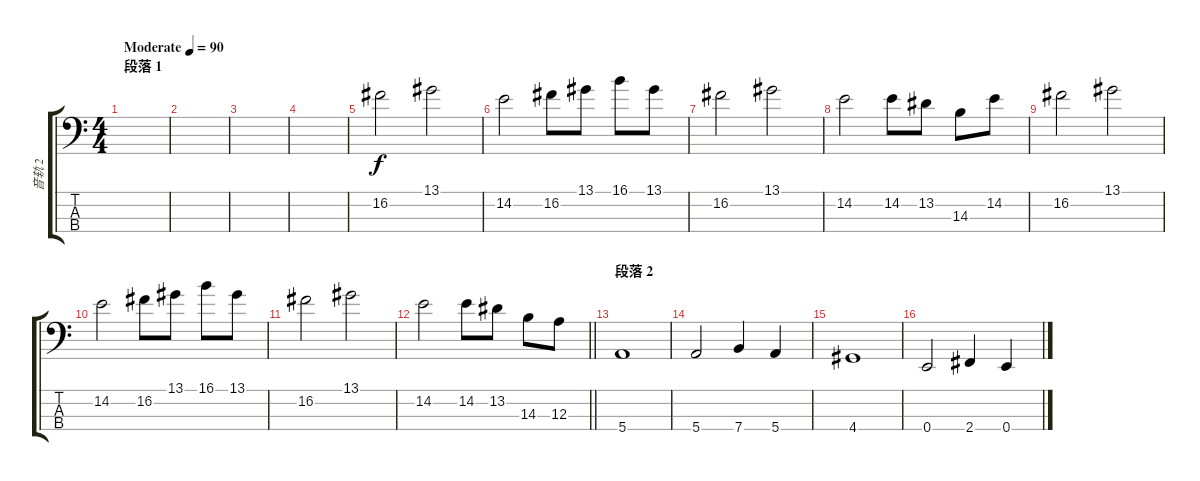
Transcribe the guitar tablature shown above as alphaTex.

\track ("音轨 2" "音轨 2") {instrument electricbasspick}
\staff {score tabs}
\tuning (G2 D2 A1 E1) {hide}
\ts (4 4)
\section ("" "段落 1")
\tempo (90 "Moderate")
\clef f4
\ks c
|
|
|
|
16.2.2 13.1.2 |
14.2.2 16.2.8 13.1.8 16.1.8 13.1.8 |
16.2.2 13.1.2 |
14.2.2 14.2.8 13.2.8 14.3.8 14.2.8 |
16.2.2 13.1.2 |
14.2.2 16.2.8 13.1.8 16.1.8 13.1.8 |
16.2.2 13.1.2 |
\barLineRight lightlight
14.2.2 14.2.8 13.2.8 14.3.8 12.3.8 |
\section ("" "段落 2")
5.4.1 |
5.4.2 7.4.4 5.4.4 |
4.4.1 |
0.4.2 2.4.4 0.4.4
